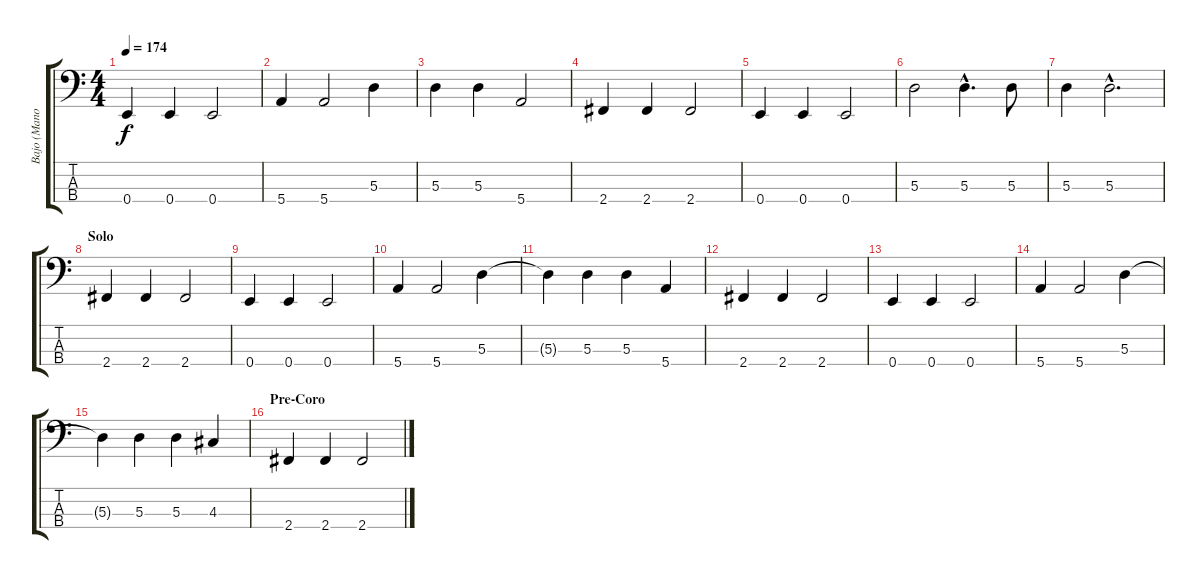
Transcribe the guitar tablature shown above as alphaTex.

\track ("Bajo (Manolo Jauregui)" "Bajo (Mano") {instrument electricbassfinger}
\staff {score tabs}
\tuning (G2 D2 A1 E1) {hide}
\ts (4 4)
\tempo 174
\clef f4
\ks c
0.4.4{dy f} 0.4.4 0.4.2 |
5.4.4 5.4.2 5.3.4 |
5.3.4 5.3.4 5.4.2 |
2.4.4 2.4.4 2.4.2 |
0.4.4 0.4.4 0.4.2 |
5.3.2 5.3{hac}.4{d} 5.3.8 |
5.3.4 5.3{hac}.2{d} |
\section ("" "Solo")
2.4.4 2.4.4 2.4.2 |
0.4.4 0.4.4 0.4.2 |
5.4.4 5.4.2 5.3.4 |
5.3{t}.4 5.3.4 5.3.4 5.4.4 |
2.4.4 2.4.4 2.4.2 |
0.4.4 0.4.4 0.4.2 |
5.4.4 5.4.2 5.3.4 |
5.3{t}.4 5.3.4 5.3.4 4.3.4 |
\section ("" "Pre-Coro")
2.4.4 2.4.4 2.4.2
